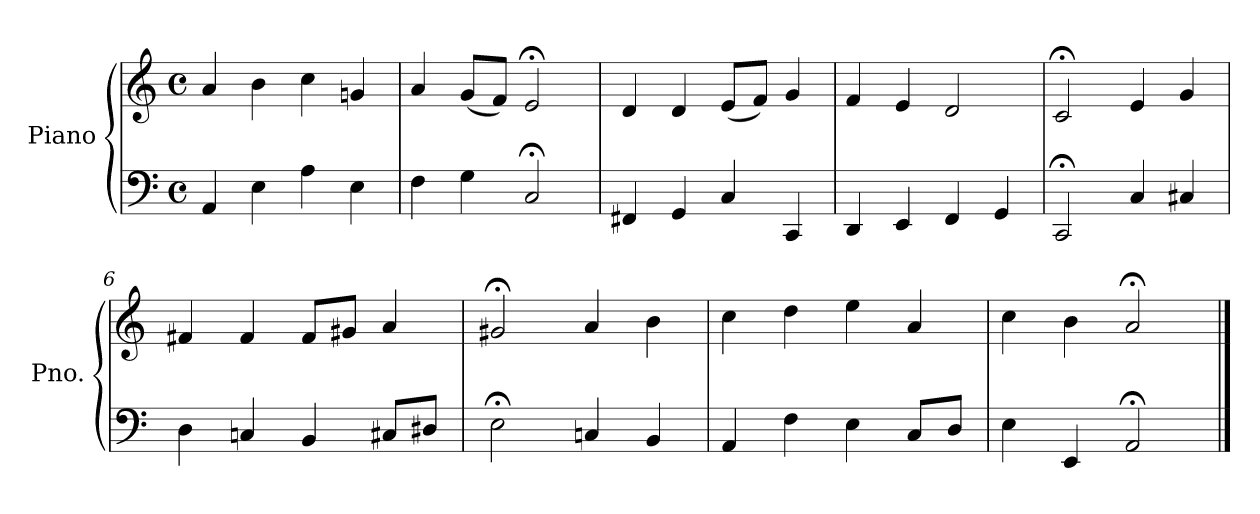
**kern	**kern
*part1	*part1
*staff2	*staff1
*I"Piano	*
*I'Pno.	*
*clefF4	*clefG2
*k[]	*k[]
*M4/4	*M4/4
*met(c)	*met(c)
=1	=1
4AA/	4a/
4E\	4b\
4A\	4cc\
4E\	4gn/
=2	=2
4F\	4a/
4G\	(8g/L
.	8f/J)
2C;</	2e;</
=3	=3
4FF#X/	4d/
4GG/	4d/
4C/	(8e/L
.	8f/J)
4CC/	4g/
=4	=4
4DD/	4f/
4EE/	4e/
4FF/	2d/
4GG/	.
=5	=5
2CC;</	2c;</
4C/	4e/
4C#X/	4g/
=6	=6
4D\	4f#X/
4Cn/	4f#/
4BB/	8f#/L
.	8g#X/J
8C#X/L	4a/
8D#X/J	.
=7	=7
2E;<\	2g#X;</
4Cn/	4a/
4BB/	4b\
!!LO:LB:g=z
=8	=8
4AA/	4cc\
4F\	4dd\
4E\	4ee\
8C/L	4a/
8D/J	.
=9	=9
4E\	4cc\
4EE/	4b\
2AA;</	2a;</
==	==
*-	*-
